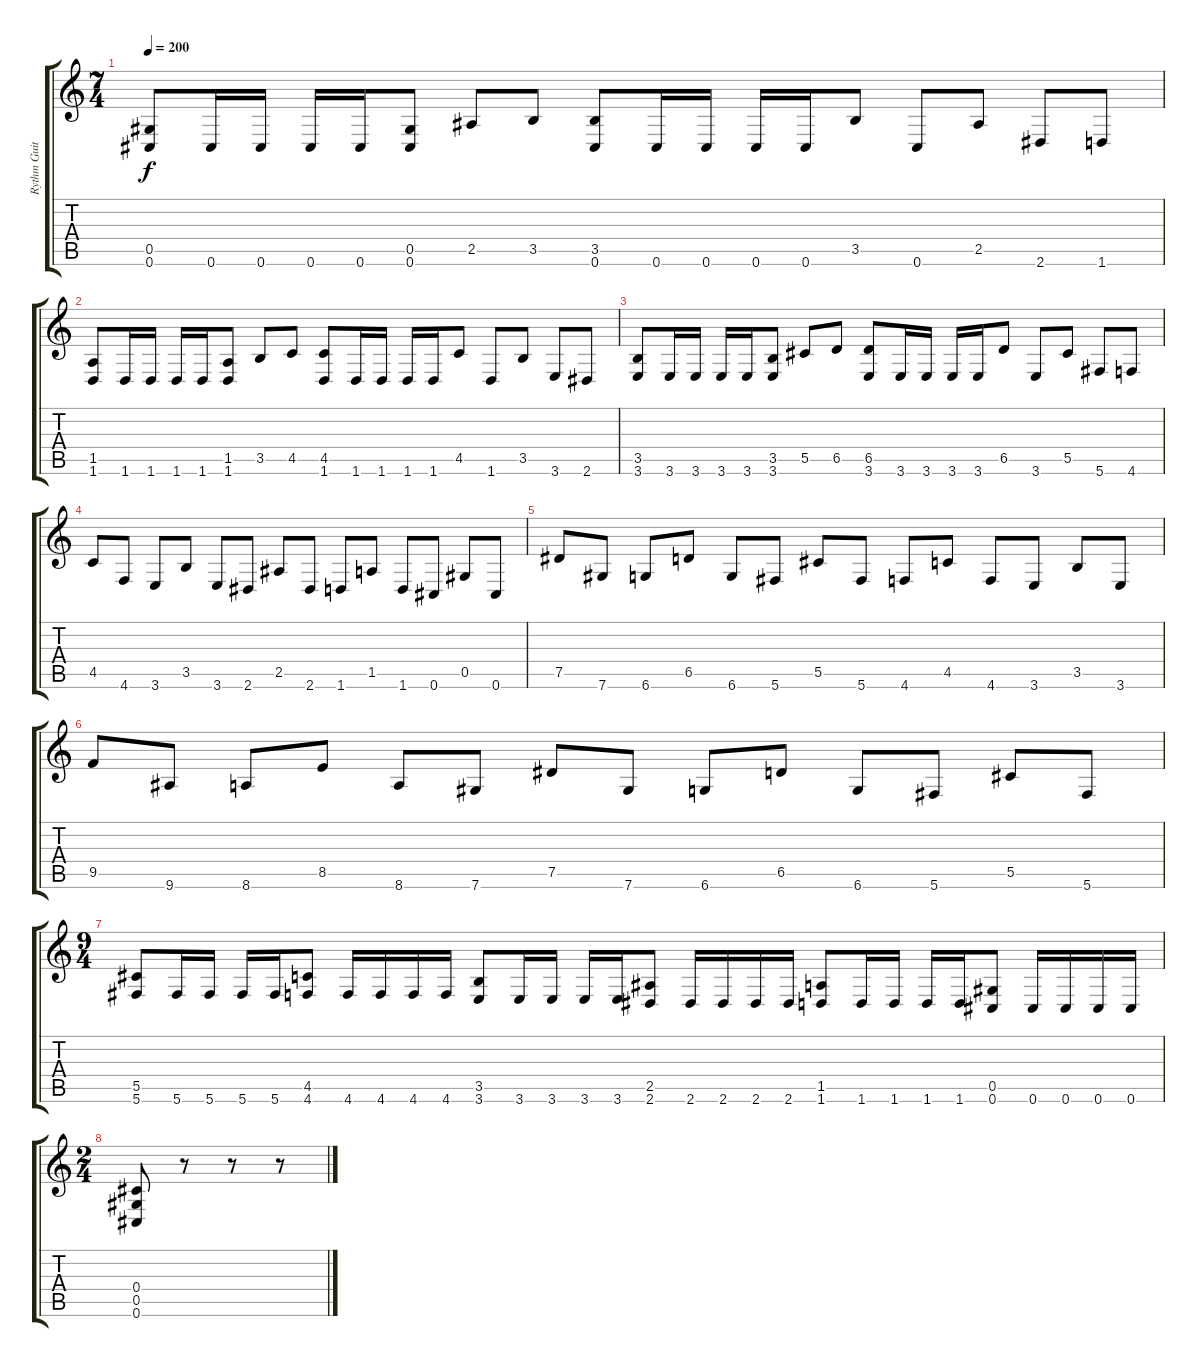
\track ("Rythm Guitar" "Rythm Guit") {instrument distortionguitar}
\staff {score tabs}
\tuning (Eb4 Bb3 Gb3 Db3 Ab2 Db2) {hide}
\ts (7 4)
\tempo 200
\clef g2
\ks c
(0.5 0.6).8{dy f} 0.6.16 0.6.16 0.6.16 0.6.16 (0.5 0.6).8 2.5.8 3.5.8 (3.5 0.6).8 0.6.16 0.6.16 0.6.16 0.6.16 3.5.8 0.6.8 2.5.8 2.6.8 1.6.8 |
(1.5 1.6).8 1.6.16 1.6.16 1.6.16 1.6.16 (1.5 1.6).8 3.5.8 4.5.8 (4.5 1.6).8 1.6.16 1.6.16 1.6.16 1.6.16 4.5.8 1.6.8 3.5.8 3.6.8 2.6.8 |
(3.5 3.6).8 3.6.16 3.6.16 3.6.16 3.6.16 (3.5 3.6).8 5.5.8 6.5.8 (6.5 3.6).8 3.6.16 3.6.16 3.6.16 3.6.16 6.5.8 3.6.8 5.5.8 5.6.8 4.6.8 |
4.5.8 4.6.8 3.6.8 3.5.8 3.6.8 2.6.8 2.5.8 2.6.8 1.6.8 1.5.8 1.6.8 0.6.8 0.5.8 0.6.8 |
7.5.8 7.6.8 6.6.8 6.5.8 6.6.8 5.6.8 5.5.8 5.6.8 4.6.8 4.5.8 4.6.8 3.6.8 3.5.8 3.6.8 |
9.5.8 9.6.8 8.6.8 8.5.8 8.6.8 7.6.8 7.5.8 7.6.8 6.6.8 6.5.8 6.6.8 5.6.8 5.5.8 5.6.8 |
\ts (9 4)
(5.5 5.6).8 5.6.16 5.6.16 5.6.16 5.6.16 (4.5 4.6).8 4.6.16 4.6.16 4.6.16 4.6.16 (3.5 3.6).8 3.6.16 3.6.16 3.6.16 3.6.16 (2.5 2.6).8 2.6.16 2.6.16 2.6.16 2.6.16 (1.5 1.6).8 1.6.16 1.6.16 1.6.16 1.6.16 (0.5 0.6).8 0.6.16 0.6.16 0.6.16 0.6.16 |
\ts (2 4)
(0.4 0.5 0.6).8 r.8 r.8 r.8
